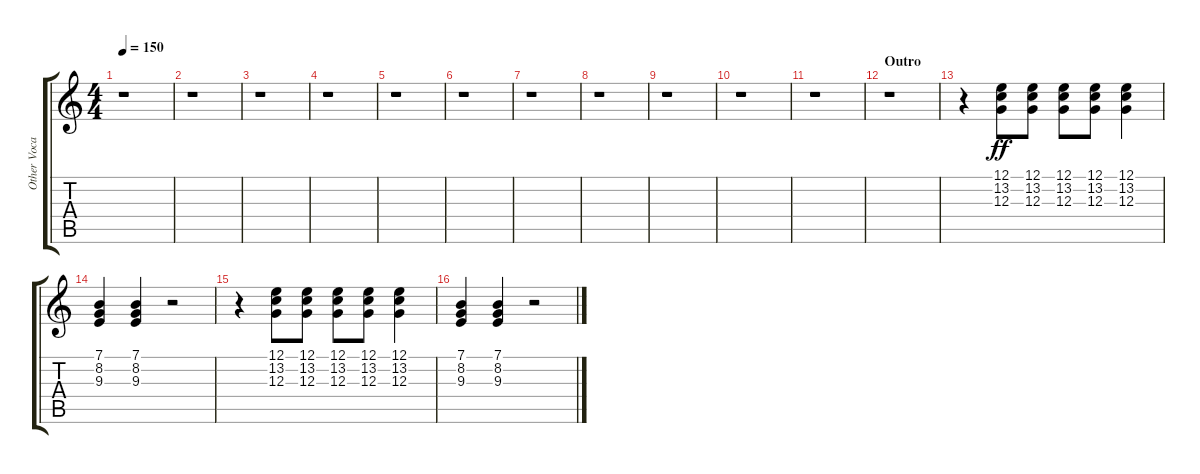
\track ("Other Vocals" "Other Voca") {instrument altosax}
\staff {score tabs}
\tuning (E4 B3 G3 D3 A2 E2) {hide}
\ts (4 4)
\tempo 150
\clef g2
\ks c
r.1{dy fff} |
r.1 |
r.1 |
r.1 |
r.1 |
r.1 |
r.1 |
r.1 |
r.1 |
r.1 |
r.1 |
\section ("" "Outro")
r.1 |
r.4{volume 12 instrument altosax} (12.1 13.2 12.3).8{dy ff} (12.1 13.2 12.3).8 (12.1 13.2 12.3).8 (12.1 13.2 12.3).8 (12.1 13.2 12.3).4 |
(7.1 8.2 9.3).4 (7.1 8.2 9.3).4 r.2 |
r.4 (12.1 13.2 12.3).8 (12.1 13.2 12.3).8 (12.1 13.2 12.3).8 (12.1 13.2 12.3).8 (12.1 13.2 12.3).4 |
(7.1 8.2 9.3).4 (7.1 8.2 9.3).4 r.2
